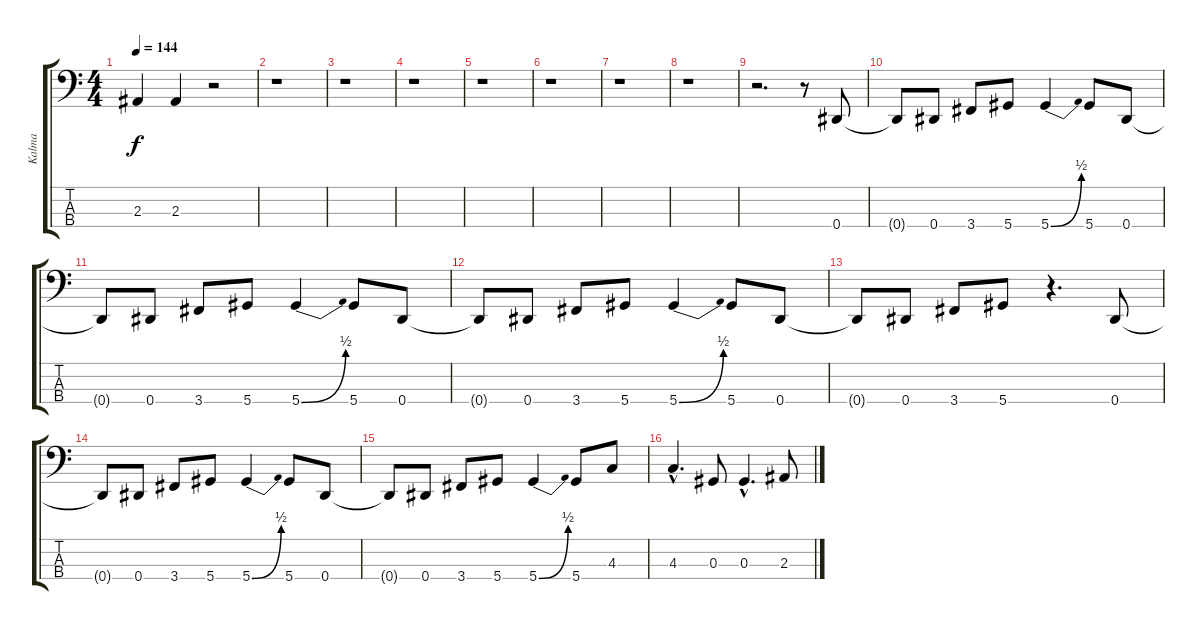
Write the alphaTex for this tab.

\track ("Kalma" "Kalma") {instrument electricbassfinger}
\staff {score tabs}
\tuning (Gb2 Db2 Ab1 Eb1) {hide}
\ts (4 4)
\tempo 144
\clef f4
\ks c
2.3.4{dy f} 2.3.4 r.2 |
r.1 |
r.1 |
r.1 |
r.1 |
r.1 |
r.1 |
r.1 |
r.2{d} r.8 0.4.8 |
0.4{t}.8 0.4.8 3.4.8 5.4.8 5.4{be (bend 0 0 60 2)}.4 5.4.8 0.4.8 |
0.4{t}.8 0.4.8 3.4.8 5.4.8 5.4{be (bend 0 0 60 2)}.4 5.4.8 0.4.8 |
0.4{t}.8 0.4.8 3.4.8 5.4.8 5.4{be (bend 0 0 60 2)}.4 5.4.8 0.4.8 |
0.4{t}.8 0.4.8 3.4.8 5.4.8 r.4{d} 0.4.8 |
0.4{t}.8 0.4.8 3.4.8 5.4.8 5.4{be (bend 0 0 60 2)}.4 5.4.8 0.4.8 |
0.4{t}.8 0.4.8 3.4.8 5.4.8 5.4{be (bend 0 0 60 2)}.4 5.4.8 4.3.8 |
4.3{hac}.4{d} 0.3.8 0.3{hac}.4{d} 2.3.8
